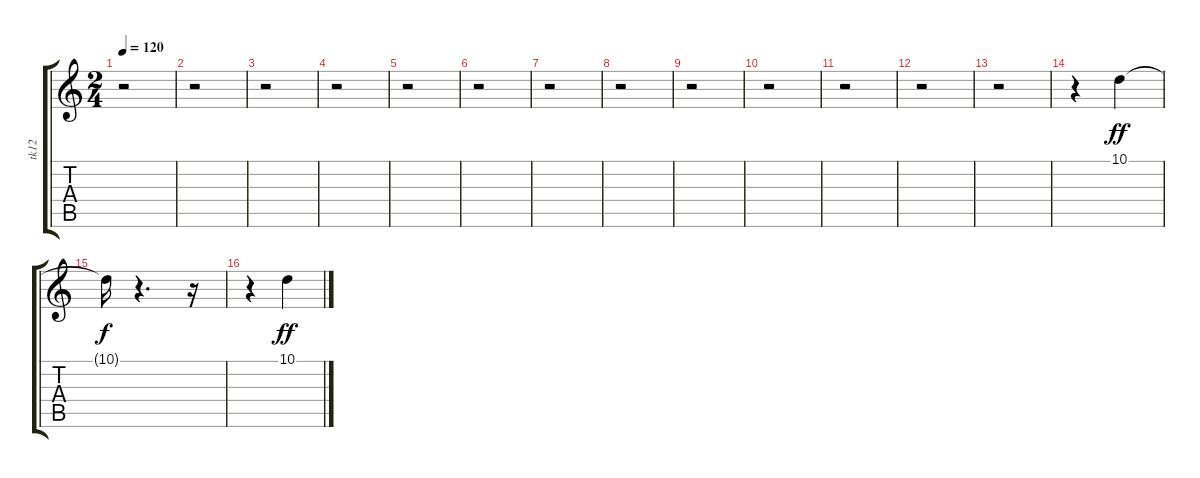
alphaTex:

\track ("tk12" "tk12") {instrument lead1square}
\staff {score tabs}
\tuning (E4 B3 G3 D3 A2 E2) {hide}
\ts (2 4)
\tempo 120
\clef g2
\ks c
r.2{dy f} |
r.2 |
r.2 |
r.2 |
r.2 |
r.2 |
r.2 |
r.2 |
r.2 |
r.2 |
r.2 |
r.2 |
r.2 |
r.4 10.1.4{dy ff} |
10.1{t}.16{dy f} r.4{d} r.16 |
r.4 10.1.4{dy ff}
